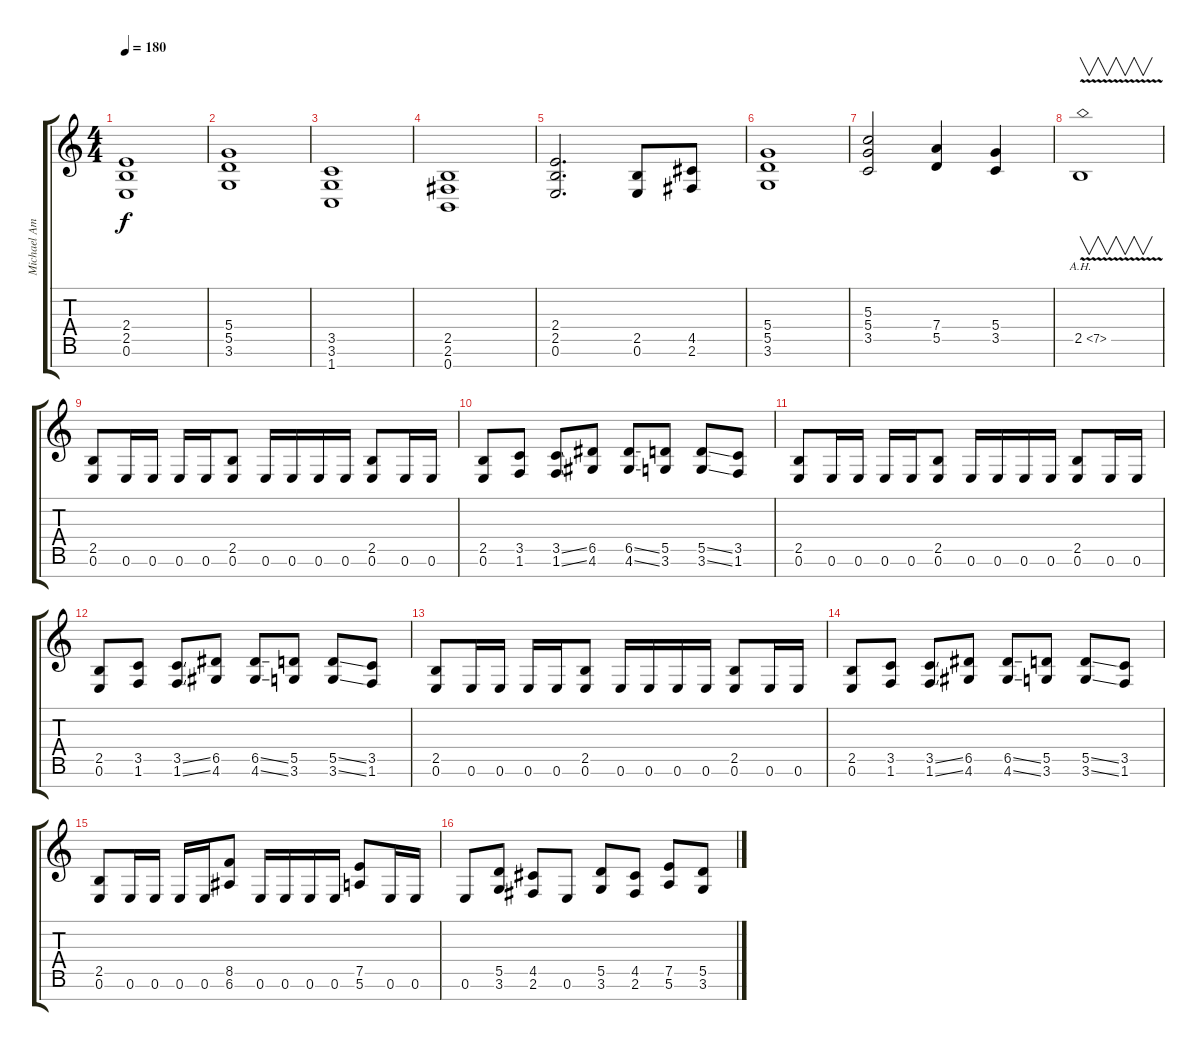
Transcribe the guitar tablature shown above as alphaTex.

\track ("Michael Amott" "Michael Am") {instrument distortionguitar}
\staff {score tabs}
\tuning (E4 B3 G3 D3 A2 E2 B1) {hide}
\ts (4 4)
\tempo 180
\clef g2
\ks c
(2.4 2.5 0.6).1{dy f} |
(5.4 5.5 3.6).1 |
(3.5 3.6 1.7).1 |
(2.5 2.6 0.7).1 |
(2.4 2.5 0.6).2{d} (2.5 0.6).8 (4.5 2.6).8 |
(5.4 5.5 3.6).1 |
(5.3 5.4 3.5).2 (7.4 5.5).4 (5.4 3.5).4 |
2.5{ah 5 v}.1{v} |
(2.5 0.6).8 0.6.16 0.6.16 0.6.16 0.6.16 (2.5 0.6).8 0.6.16 0.6.16 0.6.16 0.6.16 (2.5 0.6).8 0.6.16 0.6.16 |
(2.5 0.6).8 (3.5 1.6).8 (3.5{ss} 1.6{ss}).8 (6.5 4.6).8 (6.5{ss} 4.6{ss}).8 (5.5 3.6).8 (5.5{ss} 3.6{ss}).8 (3.5 1.6).8 |
(2.5 0.6).8 0.6.16 0.6.16 0.6.16 0.6.16 (2.5 0.6).8 0.6.16 0.6.16 0.6.16 0.6.16 (2.5 0.6).8 0.6.16 0.6.16 |
(2.5 0.6).8 (3.5 1.6).8 (3.5{ss} 1.6{ss}).8 (6.5 4.6).8 (6.5{ss} 4.6{ss}).8 (5.5 3.6).8 (5.5{ss} 3.6{ss}).8 (3.5 1.6).8 |
(2.5 0.6).8 0.6.16 0.6.16 0.6.16 0.6.16 (2.5 0.6).8 0.6.16 0.6.16 0.6.16 0.6.16 (2.5 0.6).8 0.6.16 0.6.16 |
(2.5 0.6).8 (3.5 1.6).8 (3.5{ss} 1.6{ss}).8 (6.5 4.6).8 (6.5{ss} 4.6{ss}).8 (5.5 3.6).8 (5.5{ss} 3.6{ss}).8 (3.5 1.6).8 |
(2.5 0.6).8 0.6.16 0.6.16 0.6.16 0.6.16 (8.5 6.6).8 0.6.16 0.6.16 0.6.16 0.6.16 (7.5 5.6).8 0.6.16 0.6.16 |
0.6.8 (5.5 3.6).8 (4.5 2.6).8 0.6.8 (5.5 3.6).8 (4.5 2.6).8 (7.5 5.6).8 (5.5 3.6).8
